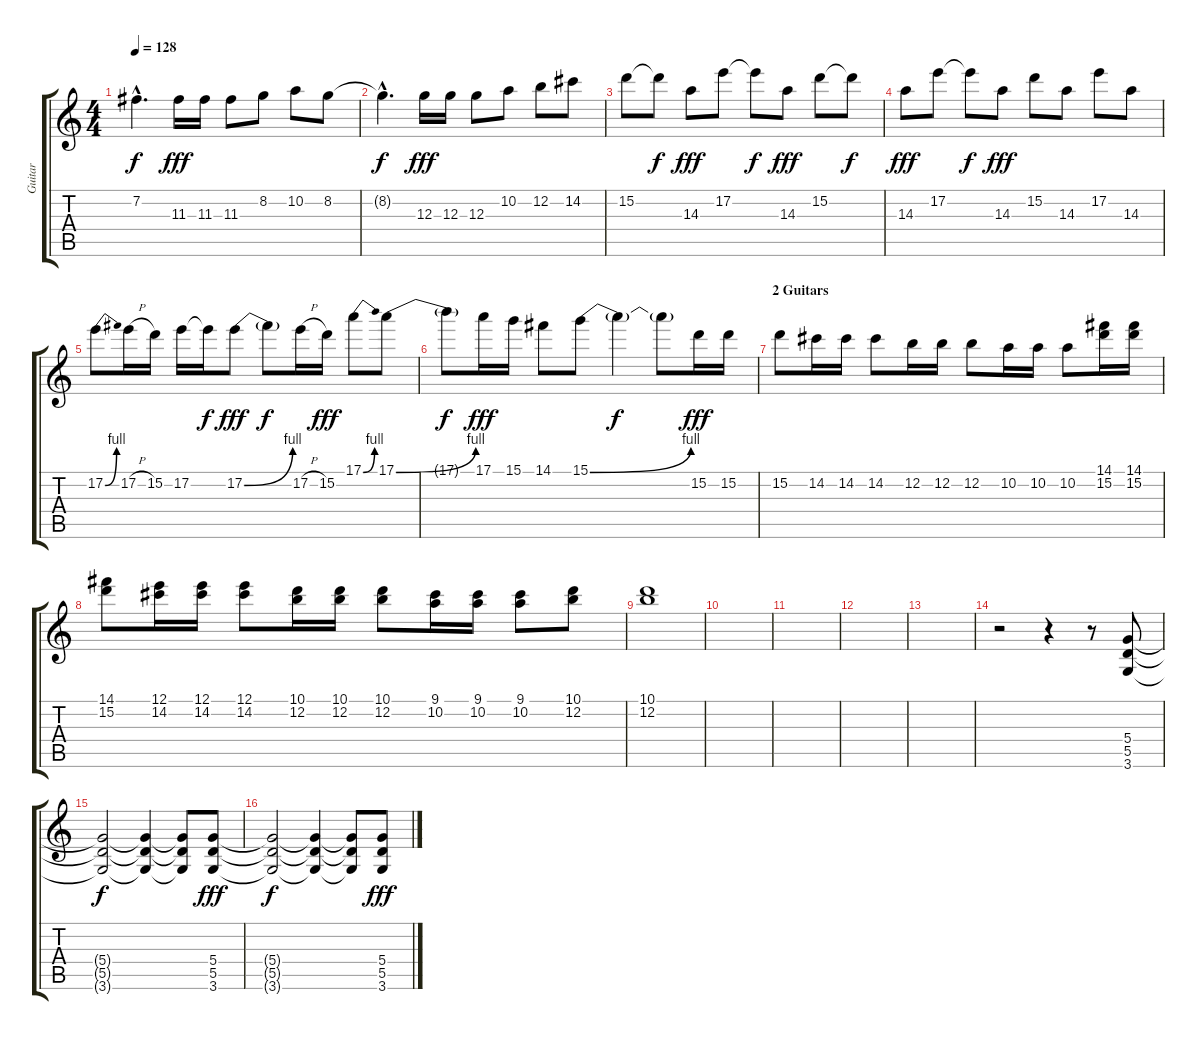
\track ("Guitar" "Guitar") {instrument distortionguitar}
\staff {score tabs}
\tuning (E4 B3 G3 D3 A2 E2) {hide}
\ts (4 4)
\tempo 128
\clef g2
\ks c
7.2{hac t}.4{d dy f} 11.3.16{dy fff} 11.3.16 11.3.8 8.2.8 10.2.8 8.2.8 |
8.2{hac t}.4{d dy f} 12.3.16{dy fff} 12.3.16 12.3.8 10.2.8 12.2.8 14.2.8 |
15.2.8 15.2{t}.8{dy f} 14.3.8{dy fff} 17.2.8 17.2{t}.8{dy f} 14.3.8{dy fff} 15.2.8 15.2{t}.8{dy f} |
14.3.8{dy fff} 17.2.8 17.2{t}.8{dy f} 14.3.8{dy fff} 15.2.8 14.3.8 17.2.8 14.3.8 |
17.2{be (bend 0 0 60 4)}.8 17.2{h}.16 15.2.16 17.2.16 17.2{t}.16{dy f} 17.2{be (bend 0 0 60 4)}.8{dy fff} 17.2{t}.8{dy f} 17.2{h}.16 15.2.16{dy fff} 17.1{be (bend 0 0 60 4)}.8 17.1{be (bend 0 0 60 4)}.8 |
17.1{t}.8{dy f} 17.1.16{dy fff} 15.1.16 14.1.8 15.1{be (bend 0 0 60 4)}.8 15.1{t}.4{dy f} 15.1{t}.8 15.2.16{dy fff} 15.2.16 |
\section ("" "2 Guitars")
15.2.8 14.2.16 14.2.16 14.2.8 12.2.16 12.2.16 12.2.8 10.2.16 10.2.16 10.2.8 (14.1 15.2).16 (14.1 15.2).16 |
(14.1 15.2).8 (12.1 14.2).16 (12.1 14.2).16 (12.1 14.2).8 (10.1 12.2).16 (10.1 12.2).16 (10.1 12.2).8 (9.1 10.2).16 (9.1 10.2).16 (9.1 10.2).8 (10.1 12.2).8 |
(10.1 12.2).1 |
|
|
|
|
r.2 r.4 r.8 (5.4 5.5 3.6).8 |
(5.4{t} 5.5{t} 3.6{t}).2{dy f} (5.4{t} 5.5{t} 3.6{t}).4 (5.4{t} 5.5{t} 3.6{t}).8 (5.4 5.5 3.6).8{dy fff} |
(5.4{t} 5.5{t} 3.6{t}).2{dy f} (5.4{t} 5.5{t} 3.6{t}).4 (5.4{t} 5.5{t} 3.6{t}).8 (5.4 5.5 3.6).8{dy fff}
